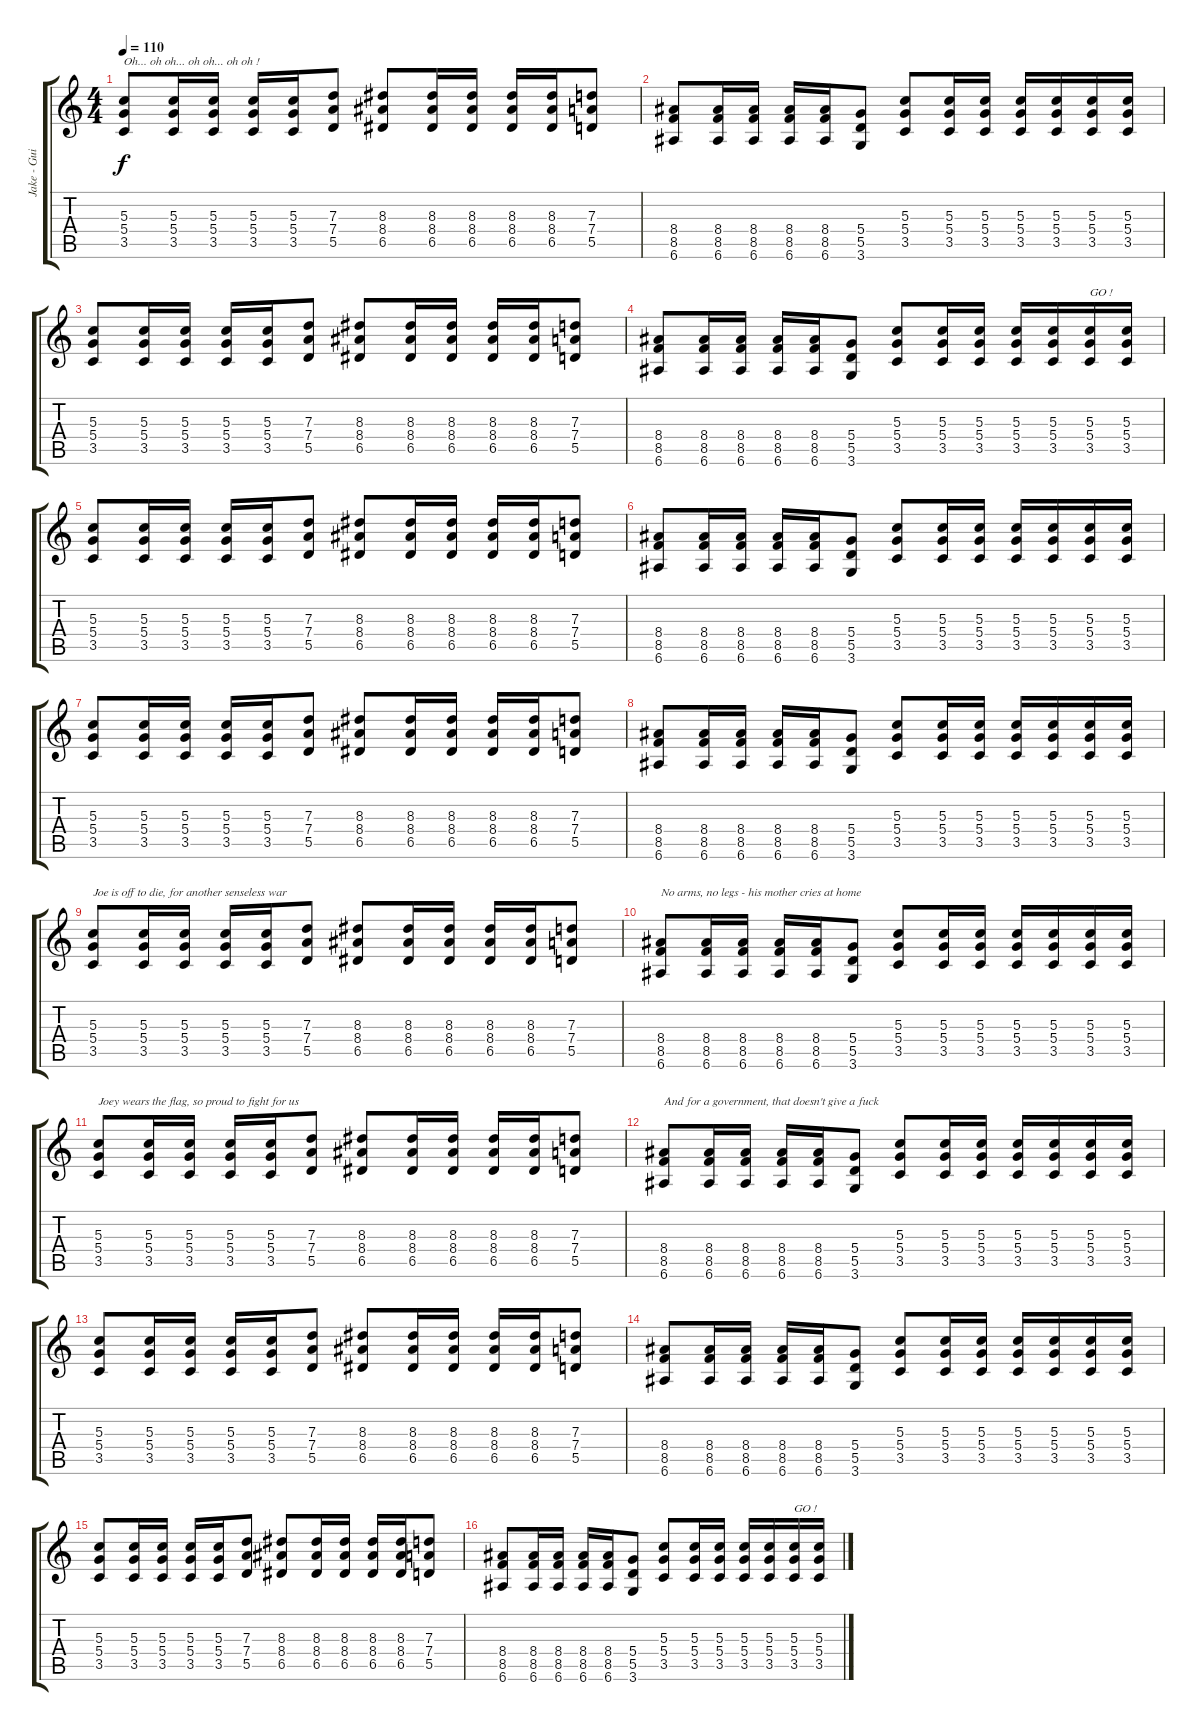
\track ("Jake - Guitar 1" "Jake - Gui") {instrument distortionguitar}
\staff {score tabs}
\tuning (E4 B3 G3 D3 A2 E2) {hide}
\ts (4 4)
\tempo 110
\clef g2
\ks c
(5.3 5.4 3.5).8{txt "Oh... oh oh... oh oh... oh oh !" dy f} (5.3 5.4 3.5).16 (5.3 5.4 3.5).16 (5.3 5.4 3.5).16 (5.3 5.4 3.5).16 (7.3 7.4 5.5).8 (8.3 8.4 6.5).8 (8.3 8.4 6.5).16 (8.3 8.4 6.5).16 (8.3 8.4 6.5).16 (8.3 8.4 6.5).16 (7.3 7.4 5.5).8 |
(8.4 8.5 6.6).8 (8.4 8.5 6.6).16 (8.4 8.5 6.6).16 (8.4 8.5 6.6).16 (8.4 8.5 6.6).16 (5.4 5.5 3.6).8 (5.3 5.4 3.5).8 (5.3 5.4 3.5).16 (5.3 5.4 3.5).16 (5.3 5.4 3.5).16 (5.3 5.4 3.5).16 (5.3 5.4 3.5).16 (5.3 5.4 3.5).16 |
(5.3 5.4 3.5).8 (5.3 5.4 3.5).16 (5.3 5.4 3.5).16 (5.3 5.4 3.5).16 (5.3 5.4 3.5).16 (7.3 7.4 5.5).8 (8.3 8.4 6.5).8 (8.3 8.4 6.5).16 (8.3 8.4 6.5).16 (8.3 8.4 6.5).16 (8.3 8.4 6.5).16 (7.3 7.4 5.5).8 |
(8.4 8.5 6.6).8 (8.4 8.5 6.6).16 (8.4 8.5 6.6).16 (8.4 8.5 6.6).16 (8.4 8.5 6.6).16 (5.4 5.5 3.6).8 (5.3 5.4 3.5).8 (5.3 5.4 3.5).16 (5.3 5.4 3.5).16 (5.3 5.4 3.5).16 (5.3 5.4 3.5).16 (5.3 5.4 3.5).16{txt "GO !"} (5.3 5.4 3.5).16 |
(5.3 5.4 3.5).8 (5.3 5.4 3.5).16 (5.3 5.4 3.5).16 (5.3 5.4 3.5).16 (5.3 5.4 3.5).16 (7.3 7.4 5.5).8 (8.3 8.4 6.5).8 (8.3 8.4 6.5).16 (8.3 8.4 6.5).16 (8.3 8.4 6.5).16 (8.3 8.4 6.5).16 (7.3 7.4 5.5).8 |
(8.4 8.5 6.6).8 (8.4 8.5 6.6).16 (8.4 8.5 6.6).16 (8.4 8.5 6.6).16 (8.4 8.5 6.6).16 (5.4 5.5 3.6).8 (5.3 5.4 3.5).8 (5.3 5.4 3.5).16 (5.3 5.4 3.5).16 (5.3 5.4 3.5).16 (5.3 5.4 3.5).16 (5.3 5.4 3.5).16 (5.3 5.4 3.5).16 |
(5.3 5.4 3.5).8 (5.3 5.4 3.5).16 (5.3 5.4 3.5).16 (5.3 5.4 3.5).16 (5.3 5.4 3.5).16 (7.3 7.4 5.5).8 (8.3 8.4 6.5).8 (8.3 8.4 6.5).16 (8.3 8.4 6.5).16 (8.3 8.4 6.5).16 (8.3 8.4 6.5).16 (7.3 7.4 5.5).8 |
(8.4 8.5 6.6).8 (8.4 8.5 6.6).16 (8.4 8.5 6.6).16 (8.4 8.5 6.6).16 (8.4 8.5 6.6).16 (5.4 5.5 3.6).8 (5.3 5.4 3.5).8 (5.3 5.4 3.5).16 (5.3 5.4 3.5).16 (5.3 5.4 3.5).16 (5.3 5.4 3.5).16 (5.3 5.4 3.5).16 (5.3 5.4 3.5).16 |
(5.3 5.4 3.5).8{txt "Joe is off to die, for another senseless war"} (5.3 5.4 3.5).16 (5.3 5.4 3.5).16 (5.3 5.4 3.5).16 (5.3 5.4 3.5).16 (7.3 7.4 5.5).8 (8.3 8.4 6.5).8 (8.3 8.4 6.5).16 (8.3 8.4 6.5).16 (8.3 8.4 6.5).16 (8.3 8.4 6.5).16 (7.3 7.4 5.5).8 |
(8.4 8.5 6.6).8{txt "No arms, no legs - his mother cries at home"} (8.4 8.5 6.6).16 (8.4 8.5 6.6).16 (8.4 8.5 6.6).16 (8.4 8.5 6.6).16 (5.4 5.5 3.6).8 (5.3 5.4 3.5).8 (5.3 5.4 3.5).16 (5.3 5.4 3.5).16 (5.3 5.4 3.5).16 (5.3 5.4 3.5).16 (5.3 5.4 3.5).16 (5.3 5.4 3.5).16 |
(5.3 5.4 3.5).8{txt "Joey wears the flag, so proud to fight for us"} (5.3 5.4 3.5).16 (5.3 5.4 3.5).16 (5.3 5.4 3.5).16 (5.3 5.4 3.5).16 (7.3 7.4 5.5).8 (8.3 8.4 6.5).8 (8.3 8.4 6.5).16 (8.3 8.4 6.5).16 (8.3 8.4 6.5).16 (8.3 8.4 6.5).16 (7.3 7.4 5.5).8 |
(8.4 8.5 6.6).8{txt "And for a government, that doesn't give a fuck"} (8.4 8.5 6.6).16 (8.4 8.5 6.6).16 (8.4 8.5 6.6).16 (8.4 8.5 6.6).16 (5.4 5.5 3.6).8 (5.3 5.4 3.5).8 (5.3 5.4 3.5).16 (5.3 5.4 3.5).16 (5.3 5.4 3.5).16 (5.3 5.4 3.5).16 (5.3 5.4 3.5).16 (5.3 5.4 3.5).16 |
(5.3 5.4 3.5).8 (5.3 5.4 3.5).16 (5.3 5.4 3.5).16 (5.3 5.4 3.5).16 (5.3 5.4 3.5).16 (7.3 7.4 5.5).8 (8.3 8.4 6.5).8 (8.3 8.4 6.5).16 (8.3 8.4 6.5).16 (8.3 8.4 6.5).16 (8.3 8.4 6.5).16 (7.3 7.4 5.5).8 |
(8.4 8.5 6.6).8 (8.4 8.5 6.6).16 (8.4 8.5 6.6).16 (8.4 8.5 6.6).16 (8.4 8.5 6.6).16 (5.4 5.5 3.6).8 (5.3 5.4 3.5).8 (5.3 5.4 3.5).16 (5.3 5.4 3.5).16 (5.3 5.4 3.5).16 (5.3 5.4 3.5).16 (5.3 5.4 3.5).16 (5.3 5.4 3.5).16 |
(5.3 5.4 3.5).8 (5.3 5.4 3.5).16 (5.3 5.4 3.5).16 (5.3 5.4 3.5).16 (5.3 5.4 3.5).16 (7.3 7.4 5.5).8 (8.3 8.4 6.5).8 (8.3 8.4 6.5).16 (8.3 8.4 6.5).16 (8.3 8.4 6.5).16 (8.3 8.4 6.5).16 (7.3 7.4 5.5).8 |
(8.4 8.5 6.6).8 (8.4 8.5 6.6).16 (8.4 8.5 6.6).16 (8.4 8.5 6.6).16 (8.4 8.5 6.6).16 (5.4 5.5 3.6).8 (5.3 5.4 3.5).8 (5.3 5.4 3.5).16 (5.3 5.4 3.5).16 (5.3 5.4 3.5).16 (5.3 5.4 3.5).16 (5.3 5.4 3.5).16{txt "GO !"} (5.3 5.4 3.5).16
